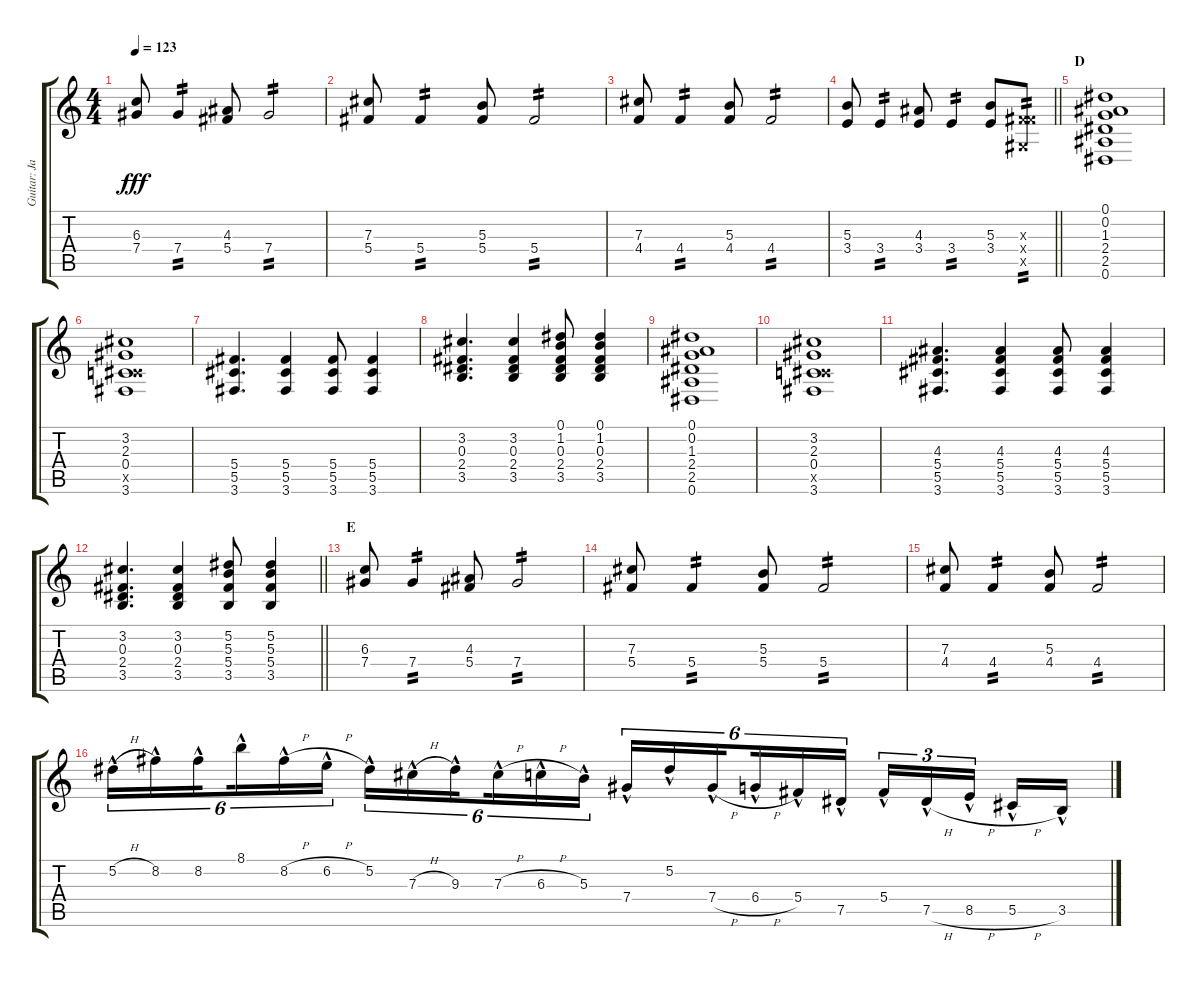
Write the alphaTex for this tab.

\track ("Guitar: Jake" "Guitar: Ja") {instrument distortionguitar}
\staff {score tabs}
\tuning (Eb4 Bb3 Gb3 Db3 Ab2 Eb2) {hide}
\ts (4 4)
\tempo 123
\clef g2
\ks c
(6.3 7.4).8{dy fff} 7.4.4{tp 2} (4.3 5.4).8 7.4.2{tp 2} |
(7.3 5.4).8 5.4.4{tp 2} (5.3 5.4).8 5.4.2{tp 2} |
(7.3 4.4).8 4.4.4{tp 2} (5.3 4.4).8 4.4.2{tp 2} |
\barLineRight lightlight
(5.3 3.4).8 3.4.4{tp 2} (4.3 3.4).8 3.4.4{tp 2} (5.3 3.4).8 (0.3{x} 5.4{x} 0.5{x}).8{tp 2} |
\section ("" "D")
(0.1 0.2 1.3 2.4 2.5 0.6).1 |
(3.2 2.3 0.4 4.5{x} 3.6).1 |
(5.4 5.5 3.6).4{d} (5.4 5.5 3.6).4 (5.4 5.5 3.6).8 (5.4 5.5 3.6).4 |
(3.2 0.3 2.4 3.5).4{d} (3.2 0.3 2.4 3.5).4 (0.1 1.2 0.3 2.4 3.5).8 (0.1 1.2 0.3 2.4 3.5).4 |
(0.1 0.2 1.3 2.4 2.5 0.6).1 |
(3.2 2.3 0.4 4.5{x} 3.6).1 |
(4.3 5.4 5.5 3.6).4{d} (4.3 5.4 5.5 3.6).4 (4.3 5.4 5.5 3.6).8 (4.3 5.4 5.5 3.6).4 |
\barLineRight lightlight
(3.2 0.3 2.4 3.5).4{d} (3.2 0.3 2.4 3.5).4 (5.2 5.3 5.4 3.5).8 (5.2 5.3 5.4 3.5).4 |
\section ("" "E")
(6.3 7.4).8 7.4.4{tp 2} (4.3 5.4).8 7.4.2{tp 2} |
(7.3 5.4).8 5.4.4{tp 2} (5.3 5.4).8 5.4.2{tp 2} |
(7.3 4.4).8 4.4.4{tp 2} (5.3 4.4).8 4.4.2{tp 2} |
5.2{h hac}.16{tu (6 4)} 8.2{hac}.16{tu (6 4)} 8.2{hac}.16{tu (6 4) beam splitsecondary} 8.1{hac}.16{tu (6 4)} 8.2{h hac}.16{tu (6 4)} 6.2{h hac}.16{tu (6 4)} 5.2{hac}.16{tu (6 4)} 7.3{h hac}.16{tu (6 4)} 9.3{hac}.16{tu (6 4) beam splitsecondary} 7.3{h hac}.16{tu (6 4)} 6.3{h hac}.16{tu (6 4)} 5.3{hac}.16{tu (6 4)} 7.4{hac}.16{tu (6 4)} 5.2{hac}.16{tu (6 4)} 7.4{h hac}.16{tu (6 4) beam splitsecondary} 6.4{h hac}.16{tu (6 4)} 5.4{hac}.16{tu (6 4)} 7.5{hac}.16{tu (6 4)} 5.4{hac}.16{tu (3 2)} 7.5{h hac}.16{tu (3 2)} 8.5{h hac}.16{tu (3 2) beam splitsecondary} 5.5{h hac}.16 3.5{hac}.16
